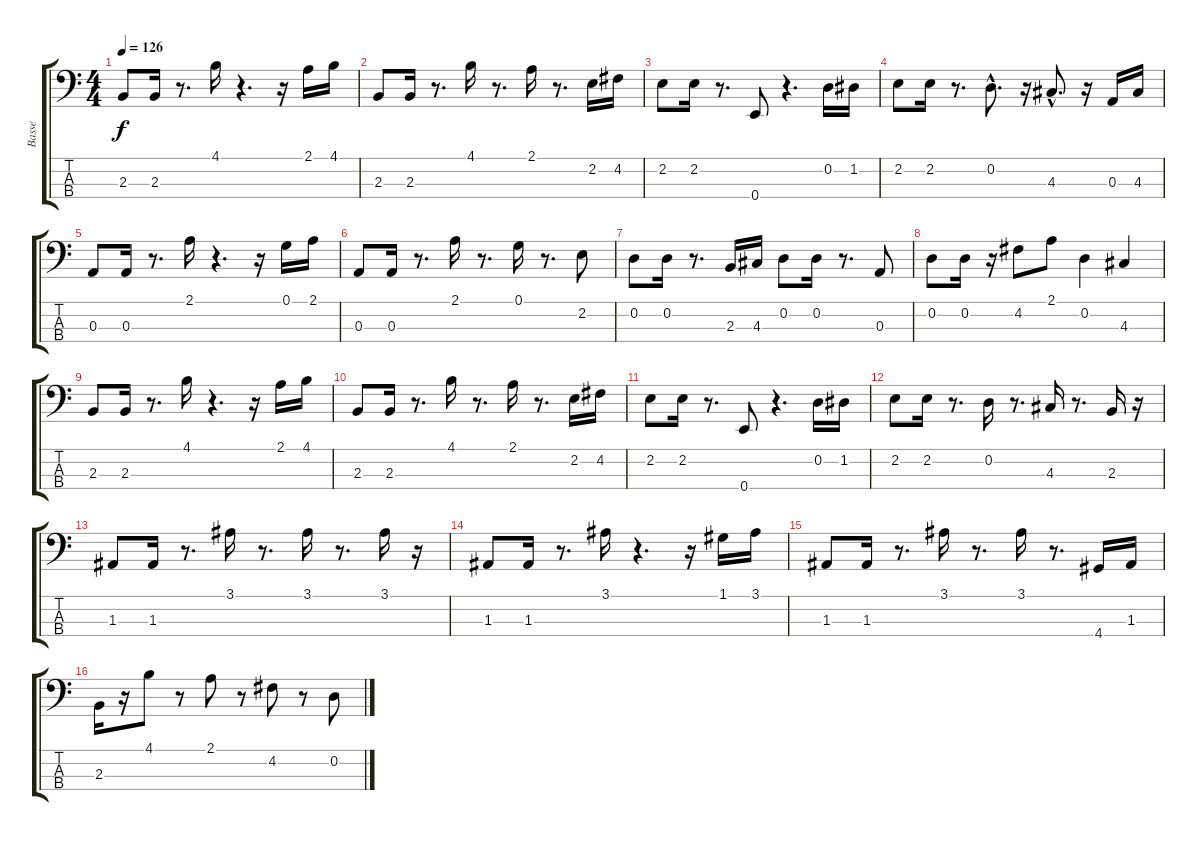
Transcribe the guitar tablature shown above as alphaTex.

\track ("Basse" "Basse") {instrument slapbass2}
\staff {score tabs}
\tuning (G2 D2 A1 E1) {hide}
\ts (4 4)
\tempo 126
\clef f4
\ks c
2.3.8{dy f} 2.3.16 r.8{d} 4.1.16 r.4{d} r.16 2.1.16 4.1.16 |
2.3.8 2.3.16 r.8{d} 4.1.16 r.8{d} 2.1.16 r.8{d} 2.2.16 4.2.16 |
2.2.8 2.2.16 r.8{d} 0.4.8 r.4{d} 0.2.16 1.2.16 |
2.2.8 2.2.16 r.8{d} 0.2{hac}.8{d} r.16 4.3{hac}.8{d} r.16 0.3.16 4.3.16 |
0.3.8 0.3.16 r.8{d} 2.1.16 r.4{d} r.16 0.1.16 2.1.16 |
0.3.8 0.3.16 r.8{d} 2.1.16 r.8{d} 0.1.16 r.8{d} 2.2.8 |
0.2.8 0.2.16 r.8{d} 2.3.16 4.3.16 0.2.8 0.2.16 r.8{d} 0.3.8 |
0.2.8 0.2.16 r.16 4.2.8 2.1.8 0.2.4 4.3.4 |
2.3.8 2.3.16 r.8{d} 4.1.16 r.4{d} r.16 2.1.16 4.1.16 |
2.3.8 2.3.16 r.8{d} 4.1.16 r.8{d} 2.1.16 r.8{d} 2.2.16 4.2.16 |
2.2.8 2.2.16 r.8{d} 0.4.8 r.4{d} 0.2.16 1.2.16 |
2.2.8 2.2.16 r.8{d} 0.2.16 r.8{d} 4.3.16 r.8{d} 2.3.16 r.16 |
1.3.8 1.3.16 r.8{d} 3.1.16 r.8{d} 3.1.16 r.8{d} 3.1.16 r.16 |
1.3.8 1.3.16 r.8{d} 3.1.16 r.4{d} r.16 1.1.16 3.1.16 |
1.3.8 1.3.16 r.8{d} 3.1.16 r.8{d} 3.1.16 r.8{d} 4.4.16 1.3.16 |
2.3.16 r.16 4.1.8 r.8 2.1.8 r.8 4.2.8 r.8 0.2.8
